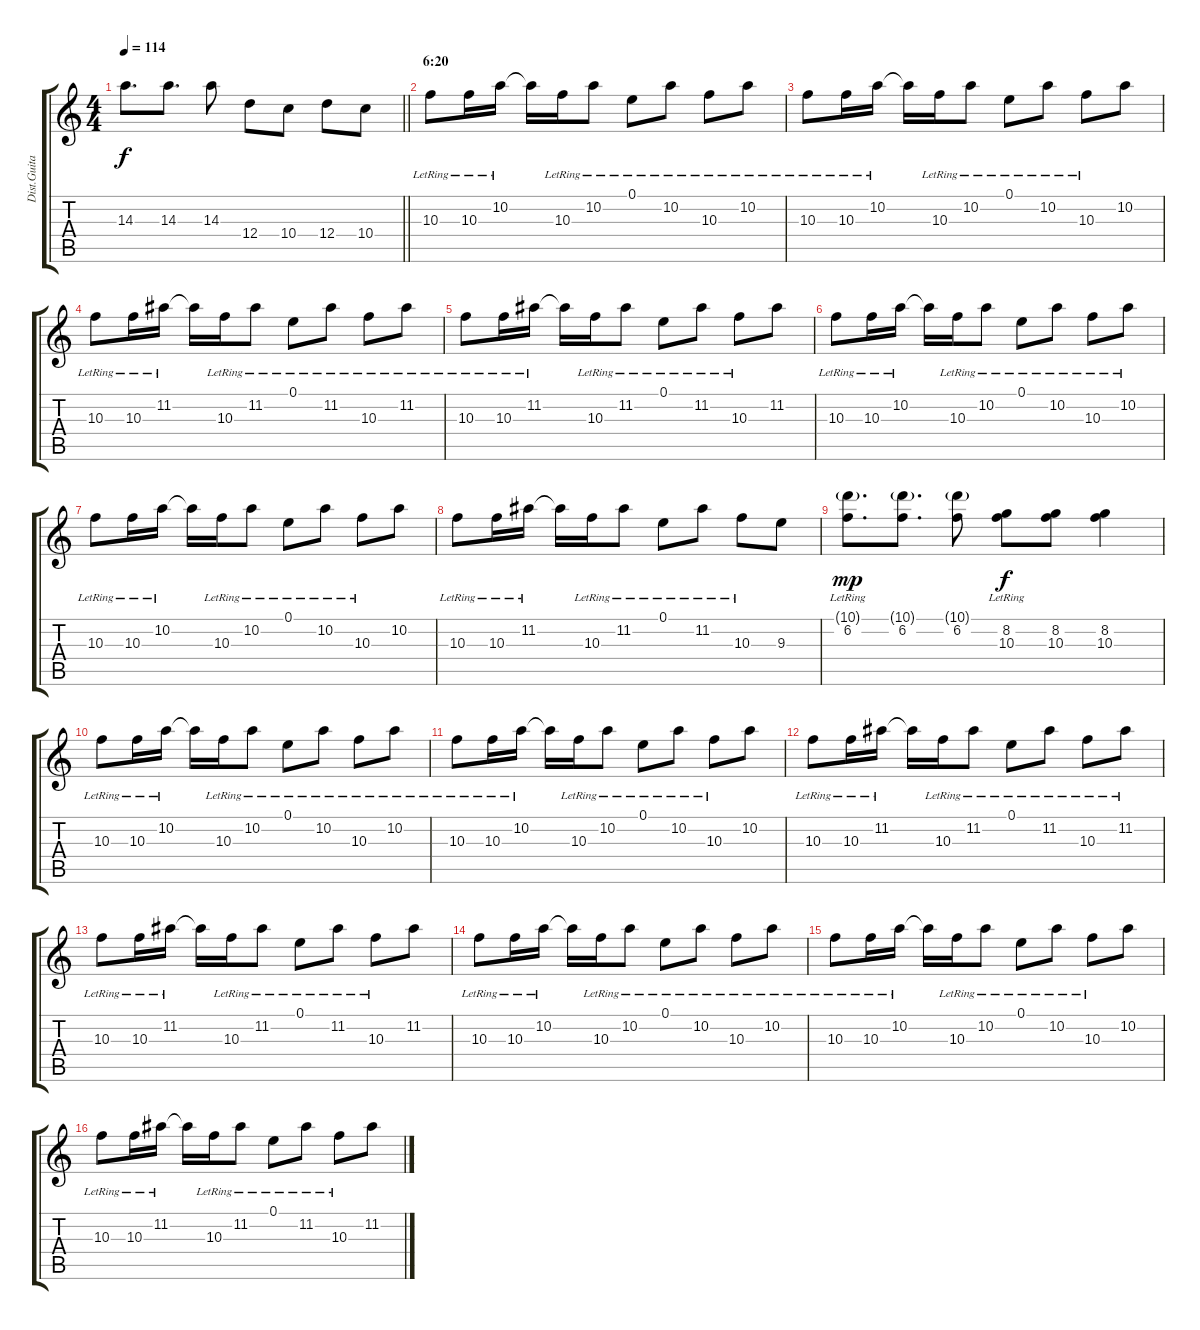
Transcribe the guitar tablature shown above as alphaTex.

\track ("Dist.Guitar 1" "Dist.Guita") {instrument overdrivenguitar}
\staff {score tabs}
\tuning (E4 B3 G3 D3 A2 E2) {hide}
\ts (4 4)
\tempo 114
\clef g2
\barLineRight lightlight
\ks c
14.3.8{d dy f} 14.3.8{d} 14.3.8 12.4.8 10.4.8 12.4.8 10.4.8 |
\section ("" "6:20")
10.3{lr}.8 10.3{lr}.16 10.2{lr}.16 10.2{t}.16 10.3{lr}.16 10.2{lr}.8 0.1{lr}.8 10.2{lr}.8 10.3{lr}.8 10.2{lr}.8 |
10.3{lr}.8 10.3{lr}.16 10.2{lr}.16 10.2{t}.16 10.3{lr}.16 10.2{lr}.8 0.1{lr}.8 10.2{lr}.8 10.3{lr}.8 10.2.8 |
10.3{lr}.8 10.3{lr}.16 11.2{lr}.16 11.2{t}.16 10.3{lr}.16 11.2{lr}.8 0.1{lr}.8 11.2{lr}.8 10.3{lr}.8 11.2{lr}.8 |
10.3{lr}.8 10.3{lr}.16 11.2{lr}.16 11.2{t}.16 10.3{lr}.16 11.2{lr}.8 0.1{lr}.8 11.2{lr}.8 10.3{lr}.8 11.2.8 |
10.3{lr}.8 10.3{lr}.16 10.2{lr}.16 10.2{t}.16 10.3{lr}.16 10.2{lr}.8 0.1{lr}.8 10.2{lr}.8 10.3{lr}.8 10.2{lr}.8 |
10.3{lr}.8 10.3{lr}.16 10.2{lr}.16 10.2{t}.16 10.3{lr}.16 10.2{lr}.8 0.1{lr}.8 10.2{lr}.8 10.3{lr}.8 10.2.8 |
10.3{lr}.8 10.3{lr}.16 11.2{lr}.16 11.2{t}.16 10.3{lr}.16 11.2{lr}.8 0.1{lr}.8 11.2{lr}.8 10.3{lr}.8 9.3.8 |
(10.1{g lr} 6.2{lr}).8{d dy mp} (10.1{g} 6.2).8{d} (10.1{g} 6.2).8 (8.2{lr} 10.3{lr}).8{dy f} (8.2 10.3).8 (8.2 10.3).4 |
10.3{lr}.8 10.3{lr}.16 10.2{lr}.16 10.2{t}.16 10.3{lr}.16 10.2{lr}.8 0.1{lr}.8 10.2{lr}.8 10.3{lr}.8 10.2{lr}.8 |
10.3{lr}.8 10.3{lr}.16 10.2{lr}.16 10.2{t}.16 10.3{lr}.16 10.2{lr}.8 0.1{lr}.8 10.2{lr}.8 10.3{lr}.8 10.2.8 |
10.3{lr}.8 10.3{lr}.16 11.2{lr}.16 11.2{t}.16 10.3{lr}.16 11.2{lr}.8 0.1{lr}.8 11.2{lr}.8 10.3{lr}.8 11.2{lr}.8 |
10.3{lr}.8 10.3{lr}.16 11.2{lr}.16 11.2{t}.16 10.3{lr}.16 11.2{lr}.8 0.1{lr}.8 11.2{lr}.8 10.3{lr}.8 11.2.8 |
10.3{lr}.8 10.3{lr}.16 10.2{lr}.16 10.2{t}.16 10.3{lr}.16 10.2{lr}.8 0.1{lr}.8 10.2{lr}.8 10.3{lr}.8 10.2{lr}.8 |
10.3{lr}.8 10.3{lr}.16 10.2{lr}.16 10.2{t}.16 10.3{lr}.16 10.2{lr}.8 0.1{lr}.8 10.2{lr}.8 10.3{lr}.8 10.2.8 |
10.3{lr}.8 10.3{lr}.16 11.2{lr}.16 11.2{t}.16 10.3{lr}.16 11.2{lr}.8 0.1{lr}.8 11.2{lr}.8 10.3{lr}.8 11.2.8
